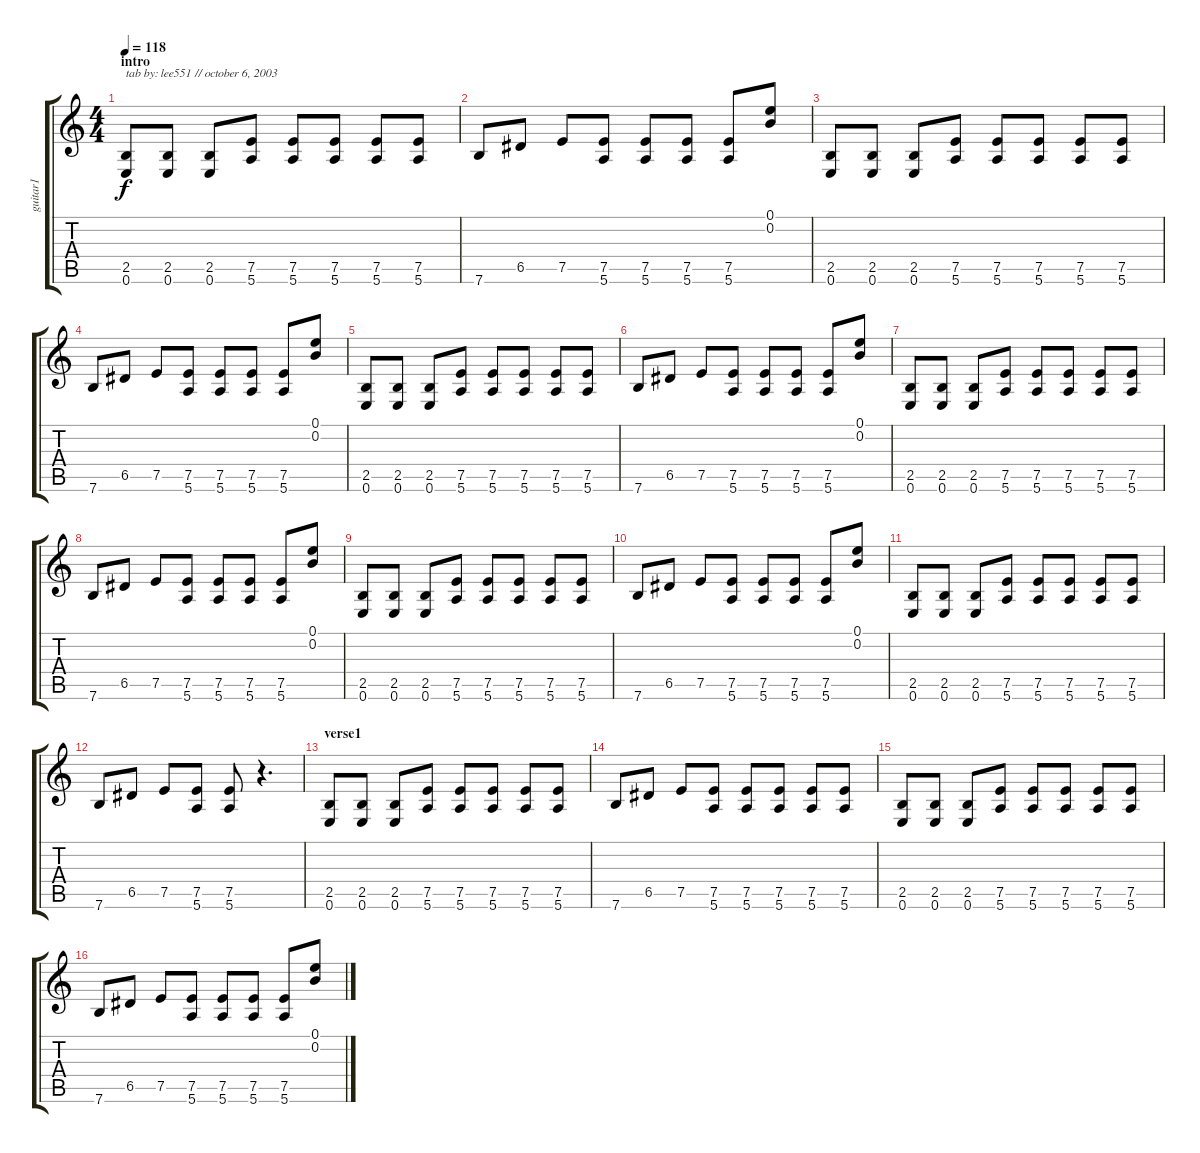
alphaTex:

\track ("guitar1" "guitar1") {instrument electricguitarmuted}
\staff {score tabs}
\tuning (E4 B3 G3 D3 A2 E2) {hide}
\ts (4 4)
\section ("" "intro")
\tempo 118
\clef g2
\ks c
(2.5 0.6).8{txt "tab by: lee551 // october 6, 2003" dy f instrument electricguitarmuted} (2.5 0.6).8 (2.5 0.6).8 (7.5 5.6).8 (7.5 5.6).8 (7.5 5.6).8 (7.5 5.6).8 (7.5 5.6).8 |
7.6.8 6.5.8 7.5.8 (7.5 5.6).8 (7.5 5.6).8 (7.5 5.6).8 (7.5 5.6).8 (0.1 0.2).8{instrument distortionguitar} |
(2.5 0.6).8{instrument electricguitarmuted} (2.5 0.6).8 (2.5 0.6).8 (7.5 5.6).8 (7.5 5.6).8 (7.5 5.6).8 (7.5 5.6).8 (7.5 5.6).8 |
7.6.8 6.5.8 7.5.8 (7.5 5.6).8 (7.5 5.6).8 (7.5 5.6).8 (7.5 5.6).8 (0.1 0.2).8{instrument distortionguitar} |
(2.5 0.6).8{instrument electricguitarmuted} (2.5 0.6).8 (2.5 0.6).8 (7.5 5.6).8 (7.5 5.6).8 (7.5 5.6).8 (7.5 5.6).8 (7.5 5.6).8 |
7.6.8 6.5.8 7.5.8 (7.5 5.6).8 (7.5 5.6).8 (7.5 5.6).8 (7.5 5.6).8 (0.1 0.2).8{instrument distortionguitar} |
(2.5 0.6).8{instrument electricguitarmuted} (2.5 0.6).8 (2.5 0.6).8 (7.5 5.6).8 (7.5 5.6).8 (7.5 5.6).8 (7.5 5.6).8 (7.5 5.6).8 |
7.6.8 6.5.8 7.5.8 (7.5 5.6).8 (7.5 5.6).8 (7.5 5.6).8 (7.5 5.6).8 (0.1 0.2).8{instrument distortionguitar} |
(2.5 0.6).8{instrument electricguitarmuted} (2.5 0.6).8 (2.5 0.6).8 (7.5 5.6).8 (7.5 5.6).8 (7.5 5.6).8 (7.5 5.6).8 (7.5 5.6).8 |
7.6.8 6.5.8 7.5.8 (7.5 5.6).8 (7.5 5.6).8 (7.5 5.6).8 (7.5 5.6).8 (0.1 0.2).8{instrument distortionguitar} |
(2.5 0.6).8{instrument electricguitarmuted} (2.5 0.6).8 (2.5 0.6).8 (7.5 5.6).8 (7.5 5.6).8 (7.5 5.6).8 (7.5 5.6).8 (7.5 5.6).8 |
7.6.8 6.5.8 7.5.8 (7.5 5.6).8 (7.5 5.6).8 r.4{d} |
\section ("" "verse1")
(2.5 0.6).8{instrument electricguitarmuted} (2.5 0.6).8 (2.5 0.6).8 (7.5 5.6).8 (7.5 5.6).8 (7.5 5.6).8 (7.5 5.6).8 (7.5 5.6).8 |
7.6.8 6.5.8 7.5.8 (7.5 5.6).8 (7.5 5.6).8 (7.5 5.6).8 (7.5 5.6).8 (7.5 5.6).8 |
(2.5 0.6).8{instrument electricguitarmuted} (2.5 0.6).8 (2.5 0.6).8 (7.5 5.6).8 (7.5 5.6).8 (7.5 5.6).8 (7.5 5.6).8 (7.5 5.6).8 |
7.6.8 6.5.8 7.5.8 (7.5 5.6).8 (7.5 5.6).8 (7.5 5.6).8 (7.5 5.6).8 (0.1 0.2).8{instrument distortionguitar}
